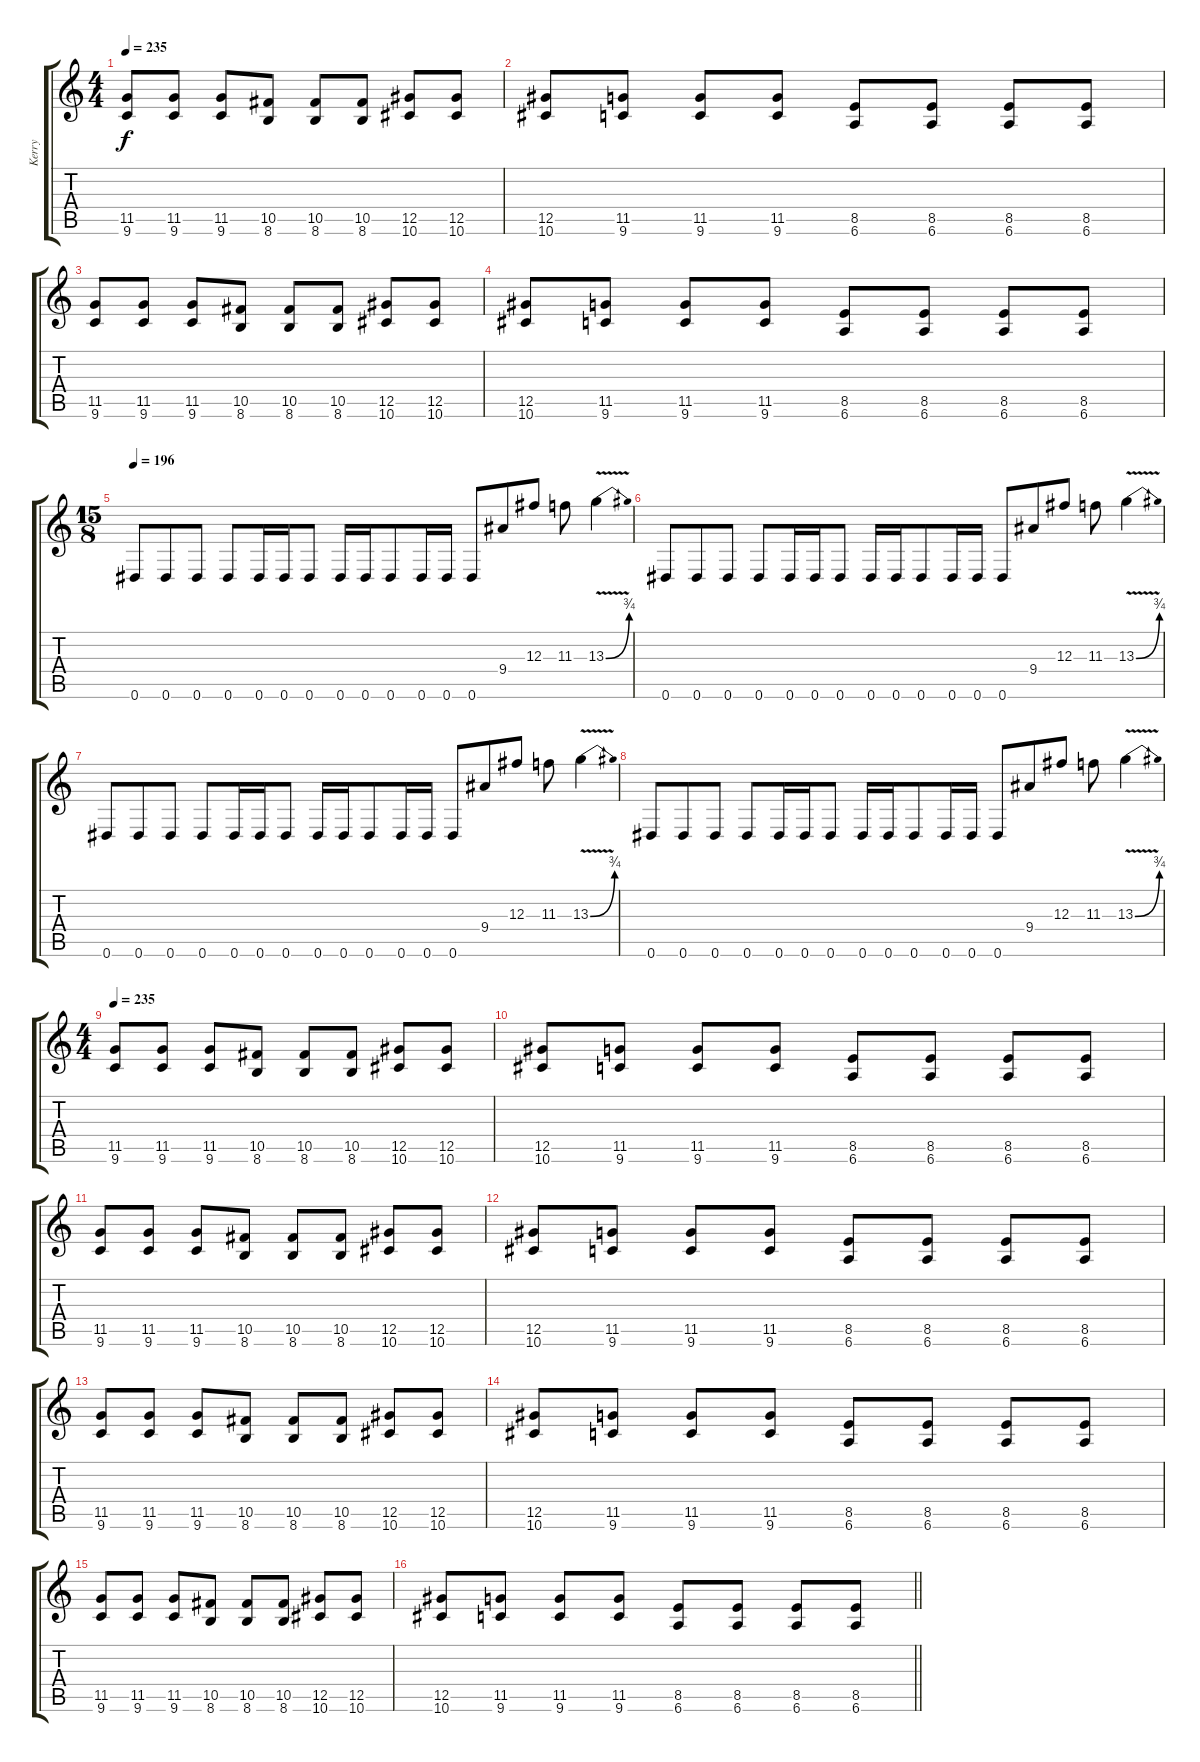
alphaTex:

\track ("Kerry" "Kerry") {instrument overdrivenguitar}
\staff {score tabs}
\tuning (Eb4 Bb3 Gb3 Db3 Ab2 Eb2) {hide}
\ts (4 4)
\tempo 235
\clef g2
\ks c
(11.5 9.6).8{dy f} (11.5 9.6).8 (11.5 9.6).8 (10.5 8.6).8 (10.5 8.6).8 (10.5 8.6).8 (12.5 10.6).8 (12.5 10.6).8 |
(12.5 10.6).8 (11.5 9.6).8 (11.5 9.6).8 (11.5 9.6).8 (8.5 6.6).8 (8.5 6.6).8 (8.5 6.6).8 (8.5 6.6).8 |
(11.5 9.6).8 (11.5 9.6).8 (11.5 9.6).8 (10.5 8.6).8 (10.5 8.6).8 (10.5 8.6).8 (12.5 10.6).8 (12.5 10.6).8 |
(12.5 10.6).8 (11.5 9.6).8 (11.5 9.6).8 (11.5 9.6).8 (8.5 6.6).8 (8.5 6.6).8 (8.5 6.6).8 (8.5 6.6).8 |
\ts (15 8)
\tempo 196
0.6.8 0.6.8 0.6.8 0.6.8 0.6.16 0.6.16 0.6.8 0.6.16 0.6.16 0.6.8 0.6.16 0.6.16 0.6.8 9.4.8 12.3.8 11.3.8 13.3{be (bend 0 0 60 3) v}.4 |
0.6.8 0.6.8 0.6.8 0.6.8 0.6.16 0.6.16 0.6.8 0.6.16 0.6.16 0.6.8 0.6.16 0.6.16 0.6.8 9.4.8 12.3.8 11.3.8 13.3{be (bend 0 0 60 3) v}.4 |
0.6.8 0.6.8 0.6.8 0.6.8 0.6.16 0.6.16 0.6.8 0.6.16 0.6.16 0.6.8 0.6.16 0.6.16 0.6.8 9.4.8 12.3.8 11.3.8 13.3{be (bend 0 0 60 3) v}.4 |
0.6.8 0.6.8 0.6.8 0.6.8 0.6.16 0.6.16 0.6.8 0.6.16 0.6.16 0.6.8 0.6.16 0.6.16 0.6.8 9.4.8 12.3.8 11.3.8 13.3{be (bend 0 0 60 3) v}.4 |
\ts (4 4)
\tempo 235
(11.5 9.6).8 (11.5 9.6).8 (11.5 9.6).8 (10.5 8.6).8 (10.5 8.6).8 (10.5 8.6).8 (12.5 10.6).8 (12.5 10.6).8 |
(12.5 10.6).8 (11.5 9.6).8 (11.5 9.6).8 (11.5 9.6).8 (8.5 6.6).8 (8.5 6.6).8 (8.5 6.6).8 (8.5 6.6).8 |
(11.5 9.6).8 (11.5 9.6).8 (11.5 9.6).8 (10.5 8.6).8 (10.5 8.6).8 (10.5 8.6).8 (12.5 10.6).8 (12.5 10.6).8 |
(12.5 10.6).8 (11.5 9.6).8 (11.5 9.6).8 (11.5 9.6).8 (8.5 6.6).8 (8.5 6.6).8 (8.5 6.6).8 (8.5 6.6).8 |
(11.5 9.6).8 (11.5 9.6).8 (11.5 9.6).8 (10.5 8.6).8 (10.5 8.6).8 (10.5 8.6).8 (12.5 10.6).8 (12.5 10.6).8 |
(12.5 10.6).8 (11.5 9.6).8 (11.5 9.6).8 (11.5 9.6).8 (8.5 6.6).8 (8.5 6.6).8 (8.5 6.6).8 (8.5 6.6).8 |
(11.5 9.6).8 (11.5 9.6).8 (11.5 9.6).8 (10.5 8.6).8 (10.5 8.6).8 (10.5 8.6).8 (12.5 10.6).8 (12.5 10.6).8 |
\barLineRight lightlight
(12.5 10.6).8 (11.5 9.6).8 (11.5 9.6).8 (11.5 9.6).8 (8.5 6.6).8 (8.5 6.6).8 (8.5 6.6).8 (8.5 6.6).8
